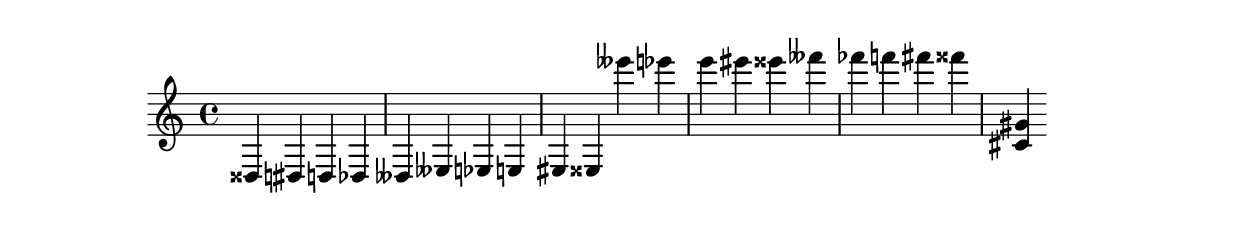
\version "2.1.36"

\header {

    texidoc = "Ledger lines are shortened when there are accidentals.
This happens only for the single ledger line close to the note head,
and only if the accidental is horizontally close to the head.  "
    
}


\score {
    \notes
	\relative c {
	    disis
	    dis
	    d
	    des
	    deses
	    eses
	    es
	    e
	    eis
	    eisis
	    eses'''
	    es
	    e
	    eis
	    eisis
	    feses
	    fes
	    f
	    fis
	    fisis
	    <cis,, gis'>
	    
	} 

}
